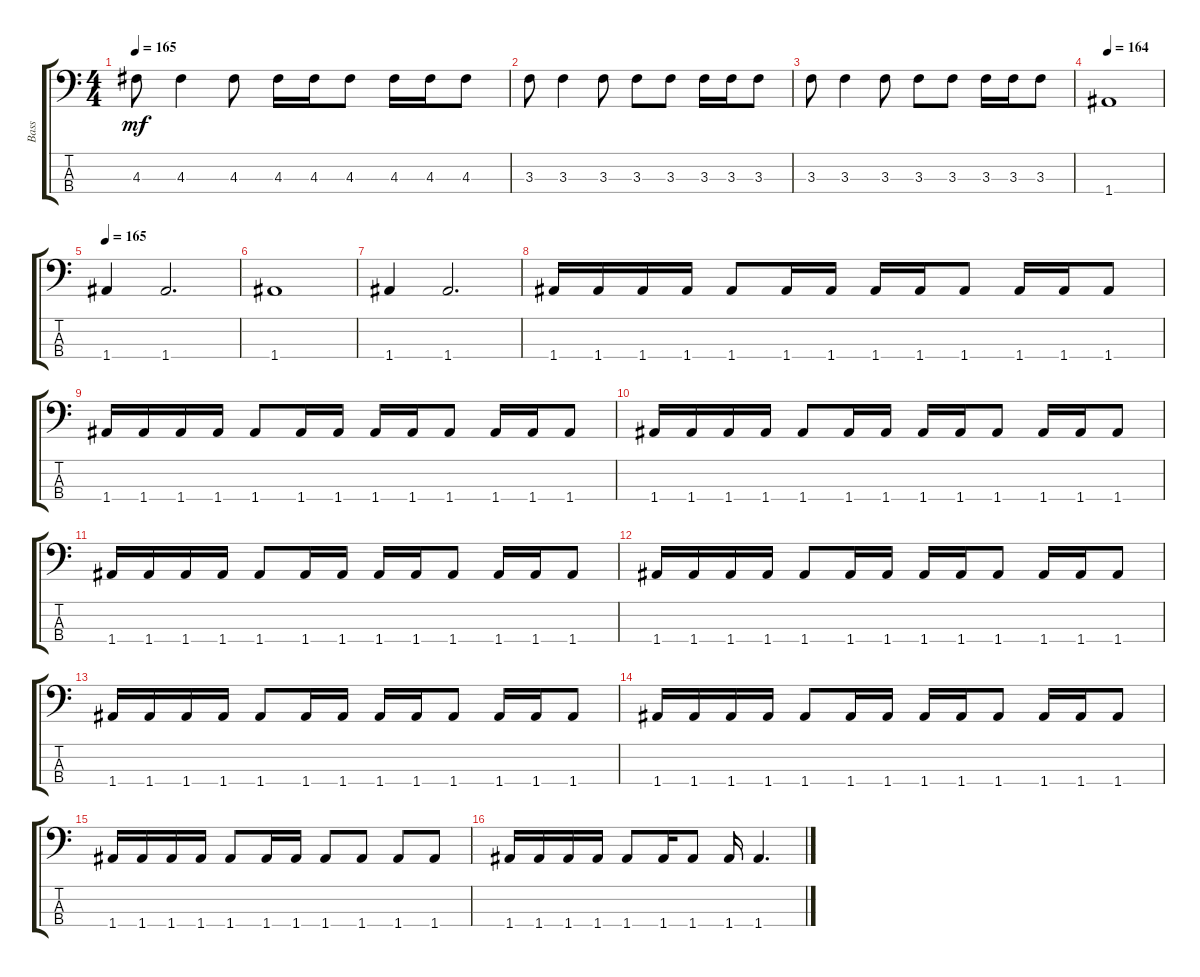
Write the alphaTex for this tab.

\track ("Bass" "Bass") {instrument electricbassfinger}
\staff {score tabs}
\tuning (C3 G2 D2 A1) {hide}
\ts (4 4)
\tempo 165
\clef f4
\ks c
4.3.8{dy mf} 4.3.4 4.3.8 4.3.16 4.3.16 4.3.8 4.3.16 4.3.16 4.3.8 |
3.3.8 3.3.4 3.3.8 3.3.8 3.3.8 3.3.16 3.3.16 3.3.8 |
3.3.8 3.3.4 3.3.8 3.3.8 3.3.8 3.3.16 3.3.16 3.3.8 |
\tempo 164
1.4.1 |
\tempo 165
1.4.4 1.4.2{d} |
1.4.1 |
1.4.4 1.4.2{d} |
1.4.16 1.4.16 1.4.16 1.4.16 1.4.8 1.4.16 1.4.16 1.4.16 1.4.16 1.4.8 1.4.16 1.4.16 1.4.8 |
1.4.16 1.4.16 1.4.16 1.4.16 1.4.8 1.4.16 1.4.16 1.4.16 1.4.16 1.4.8 1.4.16 1.4.16 1.4.8 |
1.4.16 1.4.16 1.4.16 1.4.16 1.4.8 1.4.16 1.4.16 1.4.16 1.4.16 1.4.8 1.4.16 1.4.16 1.4.8 |
1.4.16 1.4.16 1.4.16 1.4.16 1.4.8 1.4.16 1.4.16 1.4.16 1.4.16 1.4.8 1.4.16 1.4.16 1.4.8 |
1.4.16 1.4.16 1.4.16 1.4.16 1.4.8 1.4.16 1.4.16 1.4.16 1.4.16 1.4.8 1.4.16 1.4.16 1.4.8 |
1.4.16 1.4.16 1.4.16 1.4.16 1.4.8 1.4.16 1.4.16 1.4.16 1.4.16 1.4.8 1.4.16 1.4.16 1.4.8 |
1.4.16 1.4.16 1.4.16 1.4.16 1.4.8 1.4.16 1.4.16 1.4.16 1.4.16 1.4.8 1.4.16 1.4.16 1.4.8 |
1.4.16 1.4.16 1.4.16 1.4.16 1.4.8 1.4.16 1.4.16 1.4.8 1.4.8 1.4.8 1.4.8 |
1.4.16 1.4.16 1.4.16 1.4.16 1.4.8 1.4.16 1.4.8 1.4.16 1.4.4{d}
